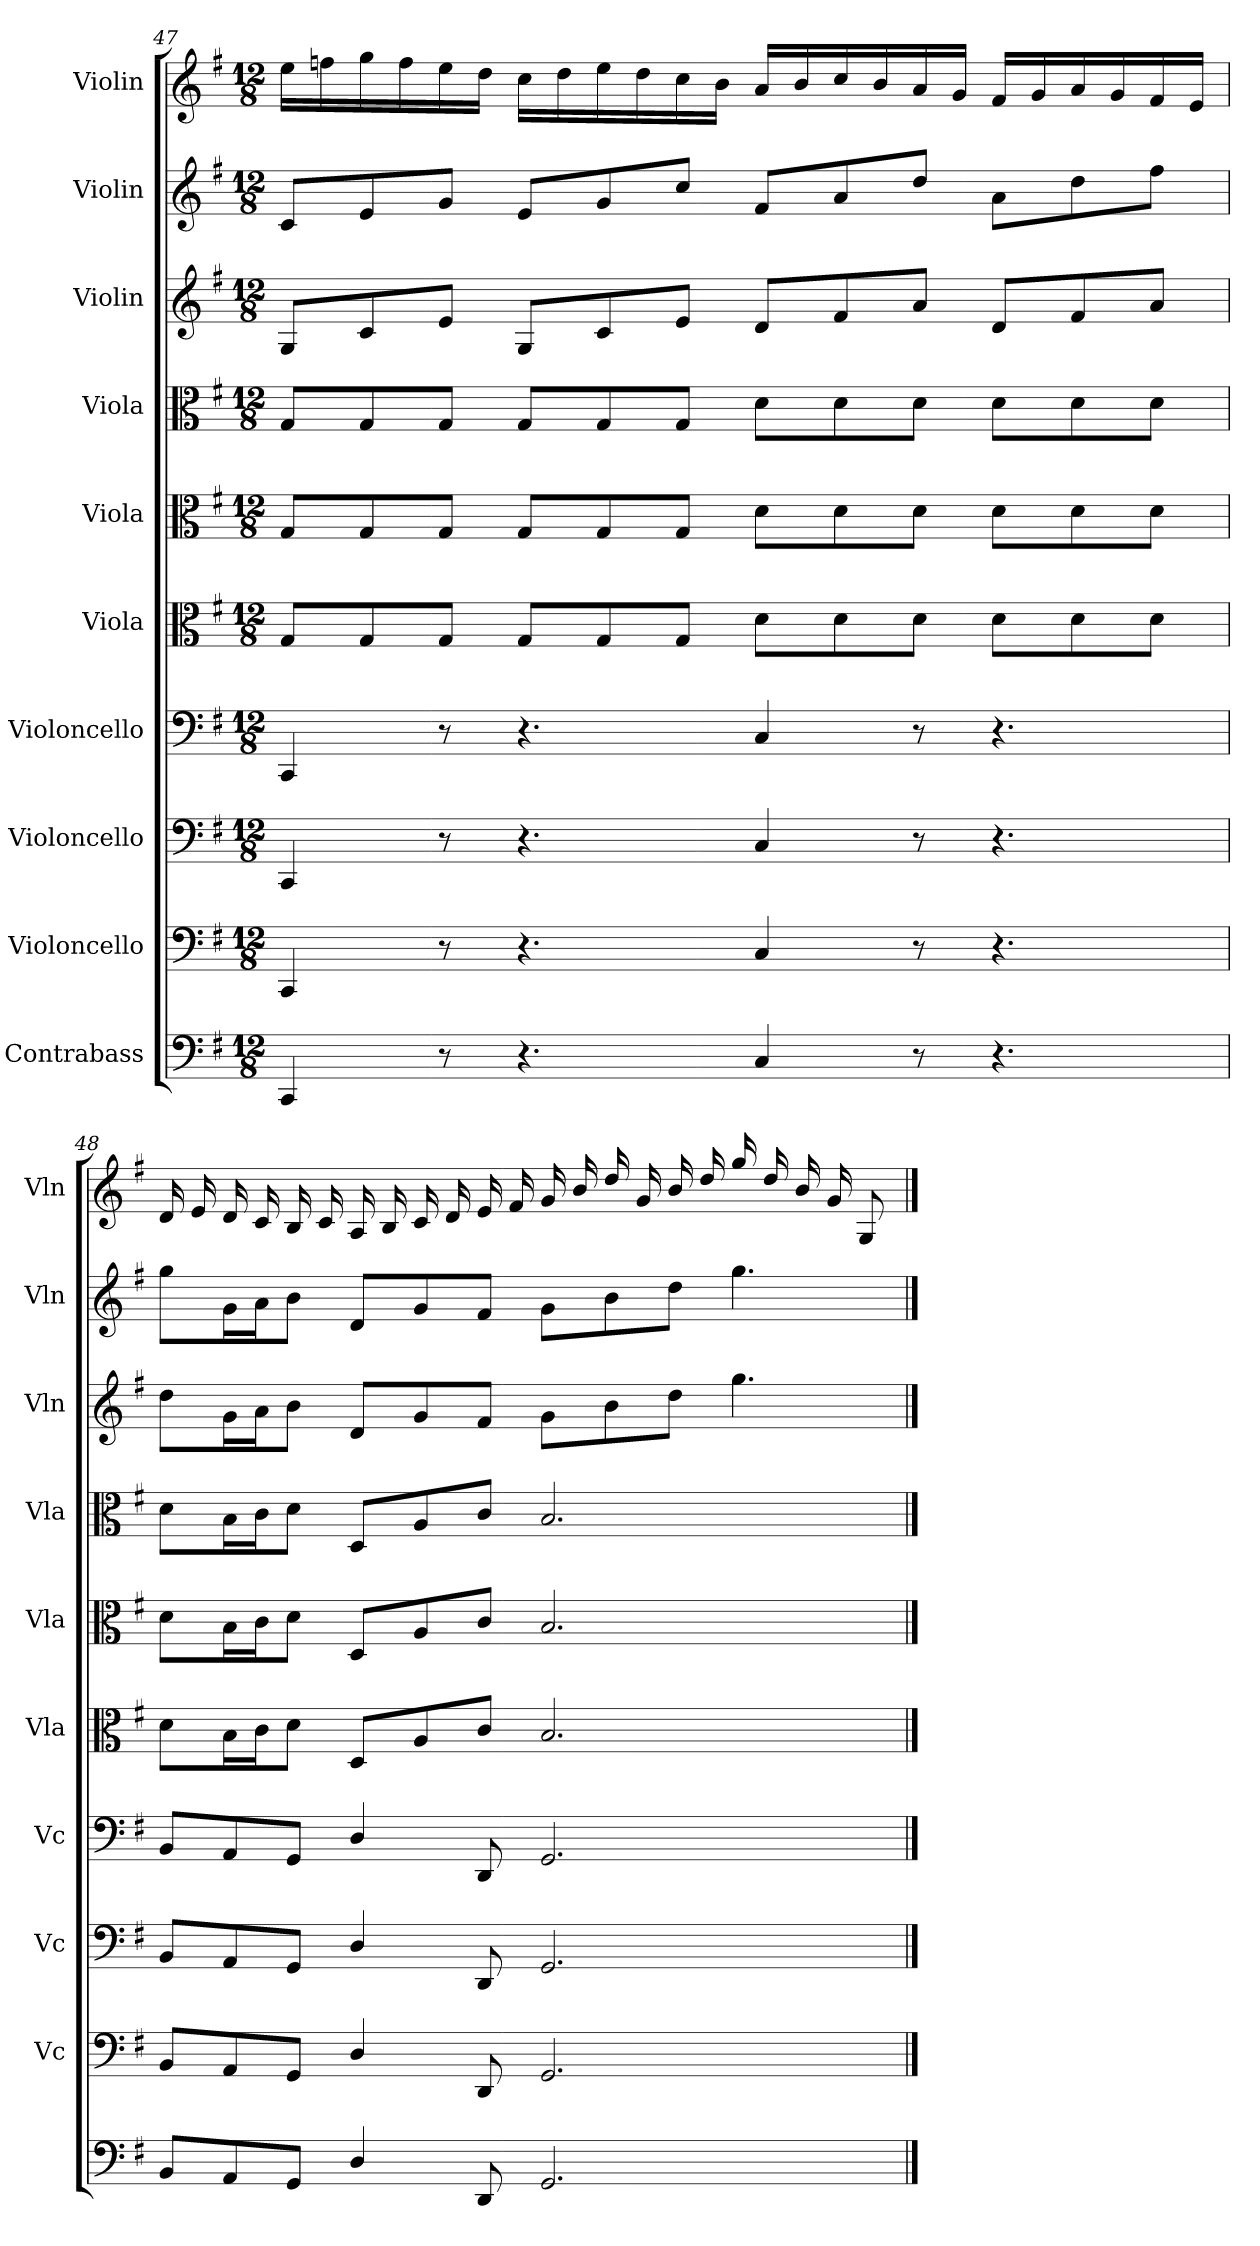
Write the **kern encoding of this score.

**kern	**kern	**kern	**kern	**kern	**kern	**kern	**kern	**kern	**kern
*part10	*part9	*part8	*part7	*part6	*part5	*part4	*part3	*part2	*part1
*staff10	*staff9	*staff8	*staff7	*staff6	*staff5	*staff4	*staff3	*staff2	*staff1
*I"Contrabass	*I"Violoncello	*I"Violoncello	*I"Violoncello	*I"Viola	*I"Viola	*I"Viola	*I"Violin	*I"Violin	*I"Violin
*	*I'Vc	*I'Vc	*I'Vc	*I'Vla	*I'Vla	*I'Vla	*I'Vln	*I'Vln	*I'Vln
*clefF4	*clefF4	*clefF4	*clefF4	*clefC3	*clefC3	*clefC3	*clefG2	*clefG2	*clefG2
*k[f#]	*k[f#]	*k[f#]	*k[f#]	*k[f#]	*k[f#]	*k[f#]	*k[f#]	*k[f#]	*k[f#]
*G:	*G:	*G:	*G:	*G:	*G:	*G:	*G:	*G:	*G:
*M12/8	*M12/8	*M12/8	*M12/8	*M12/8	*M12/8	*M12/8	*M12/8	*M12/8	*M12/8
=47	=47	=47	=47	=47	=47	=47	=47	=47	=47
4CC/	4CC/	4CC/	4CC/	8G/L	8G/L	8G/L	8G/L	8c/L	16ee\LL
.	.	.	.	.	.	.	.	.	16ffn\
.	.	.	.	8G/	8G/	8G/	8c/	8e/	16gg\
.	.	.	.	.	.	.	.	.	16ff\
8r	8r	8r	8r	8G/J	8G/J	8G/J	8e/J	8g/J	16ee\
.	.	.	.	.	.	.	.	.	16dd\JJ
4.r	4.r	4.r	4.r	8G/L	8G/L	8G/L	8G/L	8e/L	16cc\LL
.	.	.	.	.	.	.	.	.	16dd\
.	.	.	.	8G/	8G/	8G/	8c/	8g/	16ee\
.	.	.	.	.	.	.	.	.	16dd\
.	.	.	.	8G/J	8G/J	8G/J	8e/J	8cc/J	16cc\
.	.	.	.	.	.	.	.	.	16b\JJ
4C/	4C/	4C/	4C/	8d\L	8d\L	8d\L	8d/L	8f#/L	16a/LL
.	.	.	.	.	.	.	.	.	16b/
.	.	.	.	8d\	8d\	8d\	8f#/	8a/	16cc/
.	.	.	.	.	.	.	.	.	16b/
8r	8r	8r	8r	8d\J	8d\J	8d\J	8a/J	8dd/J	16a/
.	.	.	.	.	.	.	.	.	16g/JJ
4.r	4.r	4.r	4.r	8d\L	8d\L	8d\L	8d/L	8a\L	16f#/LL
.	.	.	.	.	.	.	.	.	16g/
.	.	.	.	8d\	8d\	8d\	8f#/	8dd\	16a/
.	.	.	.	.	.	.	.	.	16g/
.	.	.	.	8d\J	8d\J	8d\J	8a/J	8ff#\J	16f#/
.	.	.	.	.	.	.	.	.	16e/JJ
=48	=48	=48	=48	=48	=48	=48	=48	=48	=48
8BB/L	8BB/L	8BB/L	8BB/L	8d\L	8d\L	8d\L	8dd\L	8gg\L	16d/
.	.	.	.	.	.	.	.	.	16e/
8AA/	8AA/	8AA/	8AA/	16B\L	16B\L	16B\L	16g\L	16g\L	16d/
.	.	.	.	16c\J	16c\J	16c\J	16a\J	16a\J	16c/
8GG/J	8GG/J	8GG/J	8GG/J	8d\J	8d\J	8d\J	8b\J	8b\J	16B/
.	.	.	.	.	.	.	.	.	16c/
4D/	4D/	4D/	4D/	8D/L	8D/L	8D/L	8d/L	8d/L	16A/
.	.	.	.	.	.	.	.	.	16B/
.	.	.	.	8A/	8A/	8A/	8g/	8g/	16c/
.	.	.	.	.	.	.	.	.	16d/
8DD/	8DD/	8DD/	8DD/	8c/J	8c/J	8c/J	8f#/J	8f#/J	16e/
.	.	.	.	.	.	.	.	.	16f#/
2.GG/	2.GG/	2.GG/	2.GG/	2.B/	2.B/	2.B/	8g\L	8g\L	16g/
.	.	.	.	.	.	.	.	.	16b/
.	.	.	.	.	.	.	8b\	8b\	16dd/
.	.	.	.	.	.	.	.	.	16g/
.	.	.	.	.	.	.	8dd\J	8dd\J	16b/
.	.	.	.	.	.	.	.	.	16dd/
.	.	.	.	.	.	.	4.gg\	4.gg\	16gg/
.	.	.	.	.	.	.	.	.	16dd/
.	.	.	.	.	.	.	.	.	16b/
.	.	.	.	.	.	.	.	.	16g/
.	.	.	.	.	.	.	.	.	8G/
==	==	==	==	==	==	==	==	==	==
*-	*-	*-	*-	*-	*-	*-	*-	*-	*-
